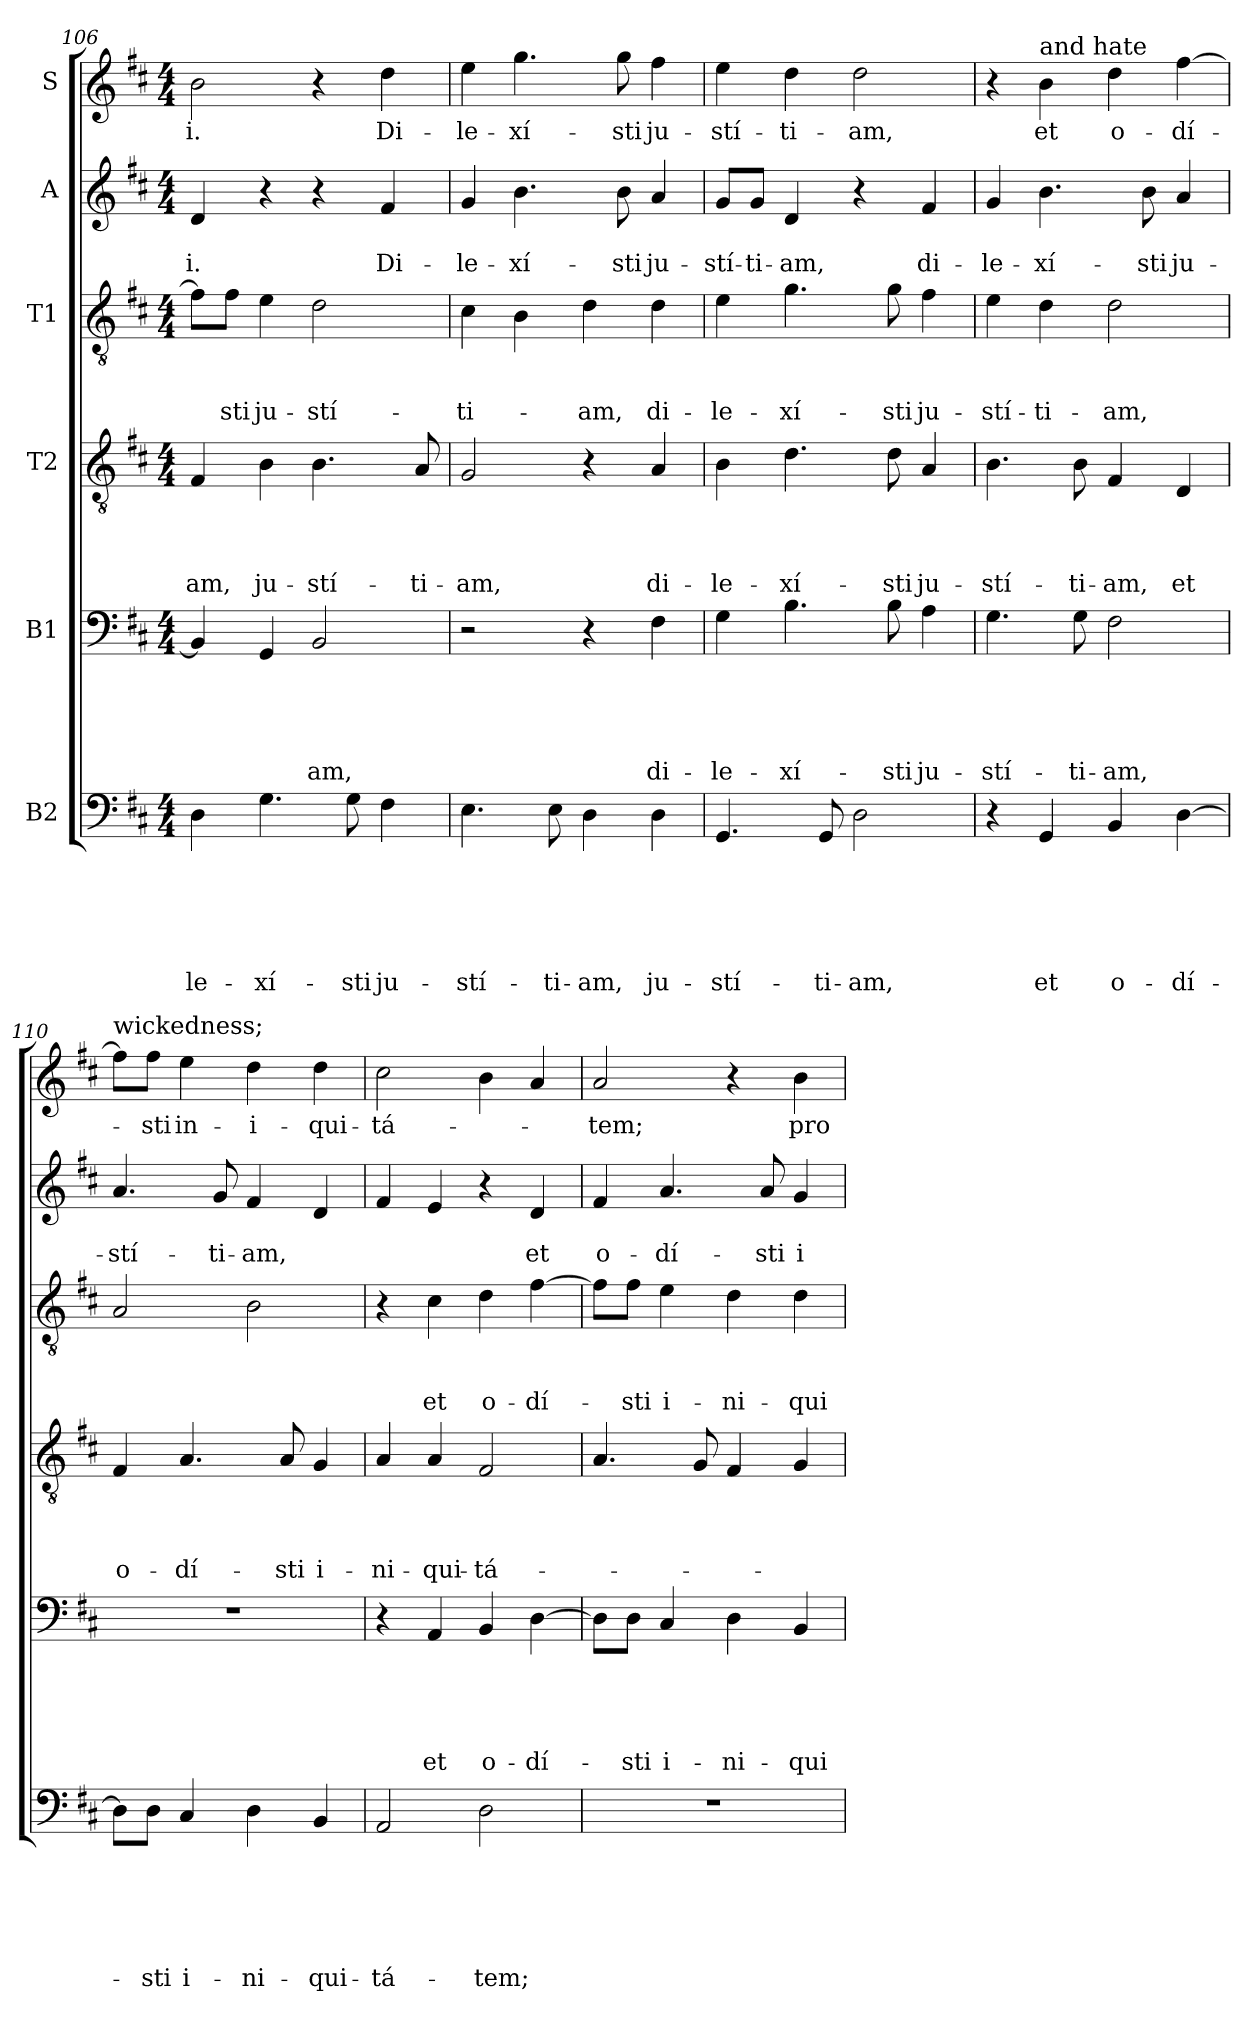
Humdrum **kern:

**kern	**text	**text	**text	**text	**text	**text	**kern	**text	**text	**text	**text	**text	**kern	**text	**text	**text	**text	**kern	**text	**text	**text	**kern	**text	**text	**kern	**text
*part6	*part6	*part6	*part6	*part6	*part6	*part6	*part5	*part5	*part5	*part5	*part5	*part5	*part4	*part4	*part4	*part4	*part4	*part3	*part3	*part3	*part3	*part2	*part2	*part2	*part1	*part1
*staff6	*staff6	*staff6	*staff6	*staff6	*staff6	*staff6	*staff5	*staff5	*staff5	*staff5	*staff5	*staff5	*staff4	*staff4	*staff4	*staff4	*staff4	*staff3	*staff3	*staff3	*staff3	*staff2	*staff2	*staff2	*staff1	*staff1
*I"B2	*	*	*	*	*	*	*I"B1	*	*	*	*	*	*I"T2	*	*	*	*	*I"T1	*	*	*	*I"A	*	*	*I"S	*
!!LO:PB:g=z
*clefF4	*	*	*	*	*	*	*clefF4	*	*	*	*	*	*clefGv2	*	*	*	*	*clefGv2	*	*	*	*clefG2	*	*	*clefG2	*
*k[f#c#]	*	*	*	*	*	*	*k[f#c#]	*	*	*	*	*	*k[f#c#]	*	*	*	*	*k[f#c#]	*	*	*	*k[f#c#]	*	*	*k[f#c#]	*
*D:	*	*	*	*	*	*	*D:	*	*	*	*	*	*D:	*	*	*	*	*D:	*	*	*	*D:	*	*	*D:	*
*M4/4	*	*	*	*	*	*	*M4/4	*	*	*	*	*	*M4/4	*	*	*	*	*M4/4	*	*	*	*M4/4	*	*	*M4/4	*
=106	=106	=106	=106	=106	=106	=106	=106	=106	=106	=106	=106	=106	=106	=106	=106	=106	=106	=106	=106	=106	=106	=106	=106	=106	=106	=106
!	!	!	!	!	!	!LO:LY:b	!	!	!	!	!	!	!	!	!	!	!LO:LY:b	!	!	!	!	!	!	!LO:LY:b	!	!LO:LY:b
4D\	.	.	.	.	.	-le-	4BB/]	.	.	.	.	.	4F#/	.	.	.	-am,	8f#\L]	.	.	.	4d/	.	-i.	2b\	-i.
!	!	!	!	!	!	!	!	!	!	!	!	!	!	!	!	!	!	!	!	!	!LO:LY:b	!	!	!	!	!
.	.	.	.	.	.	.	.	.	.	.	.	.	.	.	.	.	.	8f#\J	.	.	-sti	.	.	.	.	.
!	!	!	!	!	!	!LO:LY:b	!	!	!	!	!	!	!	!	!	!	!LO:LY:b	!	!	!	!LO:LY:b	!	!	!	!	!
4.G\	.	.	.	.	.	-xí-	4GG/	.	.	.	.	.	4B\	.	.	.	ju-	4e\	.	.	ju-	4r	.	.	.	.
!	!	!	!	!	!	!	!	!	!	!	!	!LO:LY:b	!	!	!	!	!LO:LY:b	!	!	!	!LO:LY:b	!	!	!	!	!
.	.	.	.	.	.	.	2BB/	.	.	.	.	-am,	4.B\	.	.	.	-stí-	2d\	.	.	-stí-	4r	.	.	4r	.
!	!	!	!	!	!	!LO:LY:b	!	!	!	!	!	!	!	!	!	!	!	!	!	!	!	!	!	!	!	!
8G\	.	.	.	.	.	-sti	.	.	.	.	.	.	.	.	.	.	.	.	.	.	.	.	.	.	.	.
!	!	!	!	!	!	!LO:LY:b	!	!	!	!	!	!	!	!	!	!	!	!	!	!	!	!	!	!LO:LY:b	!	!LO:LY:b
4F#\	.	.	.	.	.	ju-	.	.	.	.	.	.	.	.	.	.	.	.	.	.	.	4f#/	.	Di-	4dd\	Di-
!	!	!	!	!	!	!	!	!	!	!	!	!	!	!	!	!	!LO:LY:b	!	!	!	!	!	!	!	!	!
.	.	.	.	.	.	.	.	.	.	.	.	.	8A/	.	.	.	-ti-	.	.	.	.	.	.	.	.	.
=107	=107	=107	=107	=107	=107	=107	=107	=107	=107	=107	=107	=107	=107	=107	=107	=107	=107	=107	=107	=107	=107	=107	=107	=107	=107	=107
!	!	!	!	!	!	!LO:LY:b	!	!	!	!	!	!	!	!	!	!	!LO:LY:b	!	!	!	!LO:LY:b	!	!	!LO:LY:b	!	!LO:LY:b
4.E\	.	.	.	.	.	-stí-	2r	.	.	.	.	.	2G/	.	.	.	-am,	4c#\	.	.	-ti-	4g/	.	-le-	4ee\	-le-
!	!	!	!	!	!	!	!	!	!	!	!	!	!	!	!	!	!	!	!	!	!	!	!	!LO:LY:b	!	!LO:LY:b
.	.	.	.	.	.	.	.	.	.	.	.	.	.	.	.	.	.	4B\	.	.	.	4.b\	.	-xí-	4.gg\	-xí-
!	!	!	!	!	!	!LO:LY:b	!	!	!	!	!	!	!	!	!	!	!	!	!	!	!	!	!	!	!	!
8E\	.	.	.	.	.	-ti-	.	.	.	.	.	.	.	.	.	.	.	.	.	.	.	.	.	.	.	.
!	!	!	!	!	!	!LO:LY:b	!	!	!	!	!	!	!	!	!	!	!	!	!	!	!LO:LY:b	!	!	!	!	!
4D\	.	.	.	.	.	-am,	4r	.	.	.	.	.	4r	.	.	.	.	4d\	.	.	-am,	.	.	.	.	.
!	!	!	!	!	!	!	!	!	!	!	!	!	!	!	!	!	!	!	!	!	!	!	!	!LO:LY:b	!	!LO:LY:b
.	.	.	.	.	.	.	.	.	.	.	.	.	.	.	.	.	.	.	.	.	.	8b\	.	-sti	8gg\	-sti
!	!	!	!	!	!	!LO:LY:b	!	!	!	!	!	!LO:LY:b	!	!	!	!	!LO:LY:b	!	!	!	!LO:LY:b	!	!	!LO:LY:b	!	!LO:LY:b
4D\	.	.	.	.	.	ju-	4F#\	.	.	.	.	di-	4A/	.	.	.	di-	4d\	.	.	di-	4a/	.	ju-	4ff#\	ju-
=108	=108	=108	=108	=108	=108	=108	=108	=108	=108	=108	=108	=108	=108	=108	=108	=108	=108	=108	=108	=108	=108	=108	=108	=108	=108	=108
!	!	!	!	!	!	!LO:LY:b	!	!	!	!	!	!LO:LY:b	!	!	!	!	!LO:LY:b	!	!	!	!LO:LY:b	!	!	!LO:LY:b	!	!LO:LY:b
4.GG/	.	.	.	.	.	-stí-	4G\	.	.	.	.	-le-	4B\	.	.	.	-le-	4e\	.	.	-le-	8g/L	.	-stí-	4ee\	-stí-
!	!	!	!	!	!	!	!	!	!	!	!	!	!	!	!	!	!	!	!	!	!	!	!	!LO:LY:b	!	!
.	.	.	.	.	.	.	.	.	.	.	.	.	.	.	.	.	.	.	.	.	.	8g/J	.	-ti-	.	.
!	!	!	!	!	!	!	!	!	!	!	!	!LO:LY:b	!	!	!	!	!LO:LY:b	!	!	!	!LO:LY:b	!	!	!LO:LY:b	!	!LO:LY:b
.	.	.	.	.	.	.	4.B\	.	.	.	.	-xí-	4.d\	.	.	.	-xí-	4.g\	.	.	-xí-	4d/	.	-am,	4dd\	-ti-
!	!	!	!	!	!	!LO:LY:b	!	!	!	!	!	!	!	!	!	!	!	!	!	!	!	!	!	!	!	!
8GG/	.	.	.	.	.	-ti-	.	.	.	.	.	.	.	.	.	.	.	.	.	.	.	.	.	.	.	.
!	!	!	!	!	!	!LO:LY:b	!	!	!	!	!	!	!	!	!	!	!	!	!	!	!	!	!	!	!	!LO:LY:b
2D\	.	.	.	.	.	-am,	.	.	.	.	.	.	.	.	.	.	.	.	.	.	.	4r	.	.	2dd\	-am,
!	!	!	!	!	!	!	!	!	!	!	!	!LO:LY:b	!	!	!	!	!LO:LY:b	!	!	!	!LO:LY:b	!	!	!	!	!
.	.	.	.	.	.	.	8B\	.	.	.	.	-sti	8d\	.	.	.	-sti	8g\	.	.	-sti	.	.	.	.	.
!	!	!	!	!	!	!	!	!	!	!	!	!LO:LY:b	!	!	!	!	!LO:LY:b	!	!	!	!LO:LY:b	!	!	!LO:LY:b	!	!
.	.	.	.	.	.	.	4A\	.	.	.	.	ju-	4A/	.	.	.	ju-	4f#\	.	.	ju-	4f#/	.	di-	.	.
=109	=109	=109	=109	=109	=109	=109	=109	=109	=109	=109	=109	=109	=109	=109	=109	=109	=109	=109	=109	=109	=109	=109	=109	=109	=109	=109
!	!	!	!	!	!	!	!	!	!	!	!	!LO:LY:b	!	!	!	!	!LO:LY:b	!	!	!	!LO:LY:b	!	!	!LO:LY:b	!	!
4r	.	.	.	.	.	.	4.G\	.	.	.	.	-stí-	4.B\	.	.	.	-stí-	4e\	.	.	-stí-	4g/	.	-le-	4r	.
!	!	!	!	!	!	!	!	!	!	!	!	!	!	!	!	!	!	!	!	!	!	!	!	!	!LO:TX:a:t=and hate	!
!	!	!	!	!	!	!LO:LY:b	!	!	!	!	!	!	!	!	!	!	!	!	!	!	!LO:LY:b	!	!	!LO:LY:b	!	!LO:LY:b
4GG/	.	.	.	.	.	et	.	.	.	.	.	.	.	.	.	.	.	4d\	.	.	-ti-	4.b\	.	-xí-	4b\	et
!	!	!	!	!	!	!	!	!	!	!	!	!LO:LY:b	!	!	!	!	!LO:LY:b	!	!	!	!	!	!	!	!	!
.	.	.	.	.	.	.	8G\	.	.	.	.	-ti-	8B\	.	.	.	-ti-	.	.	.	.	.	.	.	.	.
!	!	!	!	!	!	!LO:LY:b	!	!	!	!	!	!LO:LY:b	!	!	!	!	!LO:LY:b	!	!	!	!LO:LY:b	!	!	!	!	!LO:LY:b
4BB/	.	.	.	.	.	o-	2F#\	.	.	.	.	-am,	4F#/	.	.	.	-am,	2d\	.	.	-am,	.	.	.	4dd\	o-
!	!	!	!	!	!	!	!	!	!	!	!	!	!	!	!	!	!	!	!	!	!	!	!	!LO:LY:b	!	!
.	.	.	.	.	.	.	.	.	.	.	.	.	.	.	.	.	.	.	.	.	.	8b\	.	-sti	.	.
!	!	!	!	!	!	!LO:LY:b	!	!	!	!	!	!	!	!	!	!	!LO:LY:b	!	!	!	!	!	!	!LO:LY:b	!	!LO:LY:b
[4D\	.	.	.	.	.	-dí-	.	.	.	.	.	.	4D/	.	.	.	et	.	.	.	.	4a/	.	ju-	[4ff#\	-dí-
=110	=110	=110	=110	=110	=110	=110	=110	=110	=110	=110	=110	=110	=110	=110	=110	=110	=110	=110	=110	=110	=110	=110	=110	=110	=110	=110
!	!	!	!	!	!	!	!	!	!	!	!	!	!	!	!	!	!	!	!	!	!	!	!	!	!LO:TX:a:t=wickedness;	!
!	!	!	!	!	!	!	!	!	!	!	!	!	!	!	!	!	!LO:LY:b	!	!	!	!	!	!	!LO:LY:b	!	!
8D\L]	.	.	.	.	.	.	1r	.	.	.	.	.	4F#/	.	.	.	o-	2A/	.	.	.	4.a/	.	-stí-	8ff#\L]	.
!	!	!	!	!	!	!LO:LY:b	!	!	!	!	!	!	!	!	!	!	!	!	!	!	!	!	!	!	!	!LO:LY:b
8D\J	.	.	.	.	.	-sti	.	.	.	.	.	.	.	.	.	.	.	.	.	.	.	.	.	.	8ff#\J	-sti
!	!	!	!	!	!	!LO:LY:b	!	!	!	!	!	!	!	!	!	!	!LO:LY:b	!	!	!	!	!	!	!	!	!LO:LY:b
4C#/	.	.	.	.	.	i-	.	.	.	.	.	.	4.A/	.	.	.	-dí-	.	.	.	.	.	.	.	4ee\	in-
!	!	!	!	!	!	!	!	!	!	!	!	!	!	!	!	!	!	!	!	!	!	!	!	!LO:LY:b	!	!
.	.	.	.	.	.	.	.	.	.	.	.	.	.	.	.	.	.	.	.	.	.	8g/	.	-ti-	.	.
!	!	!	!	!	!	!LO:LY:b	!	!	!	!	!	!	!	!	!	!	!	!	!	!	!	!	!	!LO:LY:b	!	!LO:LY:b
4D\	.	.	.	.	.	-ni-	.	.	.	.	.	.	.	.	.	.	.	2B\	.	.	.	4f#/	.	-am,	4dd\	-i-
!	!	!	!	!	!	!	!	!	!	!	!	!	!	!	!	!	!LO:LY:b	!	!	!	!	!	!	!	!	!
.	.	.	.	.	.	.	.	.	.	.	.	.	8A/	.	.	.	-sti	.	.	.	.	.	.	.	.	.
!	!	!	!	!	!	!LO:LY:b	!	!	!	!	!	!	!	!	!	!	!LO:LY:b	!	!	!	!	!	!	!	!	!LO:LY:b
4BB/	.	.	.	.	.	-qui-	.	.	.	.	.	.	4G/	.	.	.	i-	.	.	.	.	4d/	.	.	4dd\	-qui-
!!LO:PB:g=z
=111	=111	=111	=111	=111	=111	=111	=111	=111	=111	=111	=111	=111	=111	=111	=111	=111	=111	=111	=111	=111	=111	=111	=111	=111	=111	=111
!	!	!	!	!	!	!LO:LY:b	!	!	!	!	!	!	!	!	!	!	!LO:LY:b	!	!	!	!	!	!	!	!	!LO:LY:b
2AA/	.	.	.	.	.	-tá-	4r	.	.	.	.	.	4A/	.	.	.	-ni-	4r	.	.	.	4f#/	.	.	2cc#\	-tá-
!	!	!	!	!	!	!	!	!	!	!	!	!LO:LY:b	!	!	!	!	!LO:LY:b	!	!	!	!LO:LY:b	!	!	!	!	!
.	.	.	.	.	.	.	4AA/	.	.	.	.	et	4A/	.	.	.	-qui-	4c#\	.	.	et	4e/	.	.	.	.
!	!	!	!	!	!	!LO:LY:b	!	!	!	!	!	!LO:LY:b	!	!	!	!	!LO:LY:b	!	!	!	!LO:LY:b	!	!	!	!	!
2D\	.	.	.	.	.	-tem;	4BB/	.	.	.	.	o-	2F#/	.	.	.	-tá-	4d\	.	.	o-	4r	.	.	4b\	.
!	!	!	!	!	!	!	!	!	!	!	!	!LO:LY:b	!	!	!	!	!	!	!	!	!LO:LY:b	!	!	!LO:LY:b	!	!
.	.	.	.	.	.	.	[4D\	.	.	.	.	-dí-	.	.	.	.	.	[4f#\	.	.	-dí-	4d/	.	et	4a/	.
=112	=112	=112	=112	=112	=112	=112	=112	=112	=112	=112	=112	=112	=112	=112	=112	=112	=112	=112	=112	=112	=112	=112	=112	=112	=112	=112
!	!	!	!	!	!	!	!	!	!	!	!	!	!	!	!	!	!	!	!	!	!	!	!	!LO:LY:b	!	!LO:LY:b
1r	.	.	.	.	.	.	8D\L]	.	.	.	.	.	4.A/	.	.	.	.	8f#\L]	.	.	.	4f#/	.	o-	2a/	-tem;
!	!	!	!	!	!	!	!	!	!	!	!	!LO:LY:b	!	!	!	!	!	!	!	!	!LO:LY:b	!	!	!	!	!
.	.	.	.	.	.	.	8D\J	.	.	.	.	-sti	.	.	.	.	.	8f#\J	.	.	-sti	.	.	.	.	.
!	!	!	!	!	!	!	!	!	!	!	!	!LO:LY:b	!	!	!	!	!	!	!	!	!LO:LY:b	!	!	!LO:LY:b	!	!
.	.	.	.	.	.	.	4C#/	.	.	.	.	i-	.	.	.	.	.	4e\	.	.	i-	4.a/	.	-dí-	.	.
.	.	.	.	.	.	.	.	.	.	.	.	.	8G/	.	.	.	.	.	.	.	.	.	.	.	.	.
!	!	!	!	!	!	!	!	!	!	!	!	!LO:LY:b	!	!	!	!	!	!	!	!	!LO:LY:b	!	!	!	!	!
.	.	.	.	.	.	.	4D\	.	.	.	.	-ni-	4F#/	.	.	.	.	4d\	.	.	-ni-	.	.	.	4r	.
!	!	!	!	!	!	!	!	!	!	!	!	!	!	!	!	!	!	!	!	!	!	!	!	!LO:LY:b	!	!
.	.	.	.	.	.	.	.	.	.	.	.	.	.	.	.	.	.	.	.	.	.	8a/	.	-sti	.	.
!	!	!	!	!	!	!	!	!	!	!	!	!LO:LY:b	!	!	!	!	!	!	!	!	!LO:LY:b	!	!	!LO:LY:b	!	!LO:LY:b
.	.	.	.	.	.	.	4BB/	.	.	.	.	-qui-	4G/	.	.	.	.	4d\	.	.	-qui-	4g/	.	i-	4b\	pro-
=	=	=	=	=	=	=	=	=	=	=	=	=	=	=	=	=	=	=	=	=	=	=	=	=	=	=
*-	*-	*-	*-	*-	*-	*-	*-	*-	*-	*-	*-	*-	*-	*-	*-	*-	*-	*-	*-	*-	*-	*-	*-	*-	*-	*-
